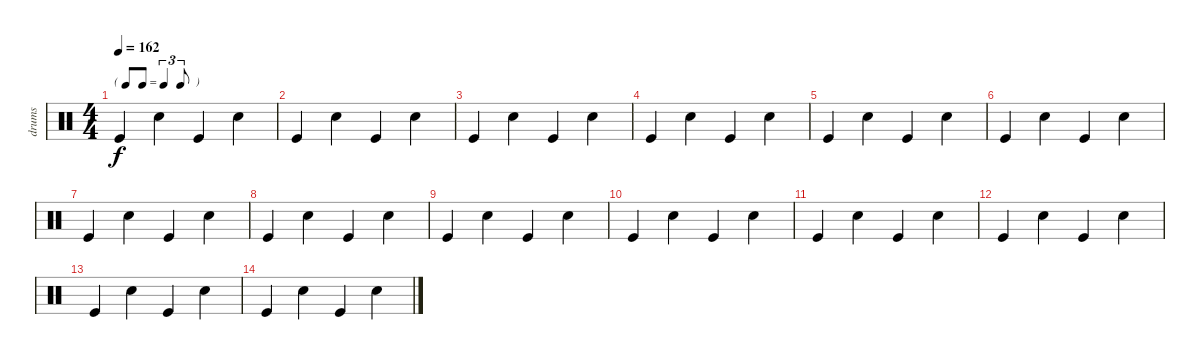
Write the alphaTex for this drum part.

\track ("drums" "drums") {instrument percussion}
\staff {score}
\articulation defaults
\ts (4 4)
\tf triplet8th
\tempo 162
\clef neutral
\ks c "Kick (hit)".4{dy f} "Snare (hit) 2".4 "Kick (hit)".4 "Snare (hit) 2".4
|
"Kick (hit)".4 "Snare (hit) 2".4 "Kick (hit)".4 "Snare (hit) 2".4 |
"Kick (hit)".4 "Snare (hit) 2".4 "Kick (hit)".4 "Snare (hit) 2".4 |
"Kick (hit)".4 "Snare (hit) 2".4 "Kick (hit)".4 "Snare (hit) 2".4 |
"Kick (hit)".4 "Snare (hit) 2".4 "Kick (hit)".4 "Snare (hit) 2".4 |
"Kick (hit)".4 "Snare (hit) 2".4 "Kick (hit)".4 "Snare (hit) 2".4 |
"Kick (hit)".4 "Snare (hit) 2".4 "Kick (hit)".4 "Snare (hit) 2".4 |
"Kick (hit)".4 "Snare (hit) 2".4 "Kick (hit)".4 "Snare (hit) 2".4 |
"Kick (hit)".4 "Snare (hit) 2".4 "Kick (hit)".4 "Snare (hit) 2".4 |
"Kick (hit)".4 "Snare (hit) 2".4 "Kick (hit)".4 "Snare (hit) 2".4 |
"Kick (hit)".4 "Snare (hit) 2".4 "Kick (hit)".4 "Snare (hit) 2".4 |
"Kick (hit)".4 "Snare (hit) 2".4 "Kick (hit)".4 "Snare (hit) 2".4 |
"Kick (hit)".4 "Snare (hit) 2".4 "Kick (hit)".4 "Snare (hit) 2".4 |
"Kick (hit)".4 "Snare (hit) 2".4 "Kick (hit)".4 "Snare (hit) 2".4
